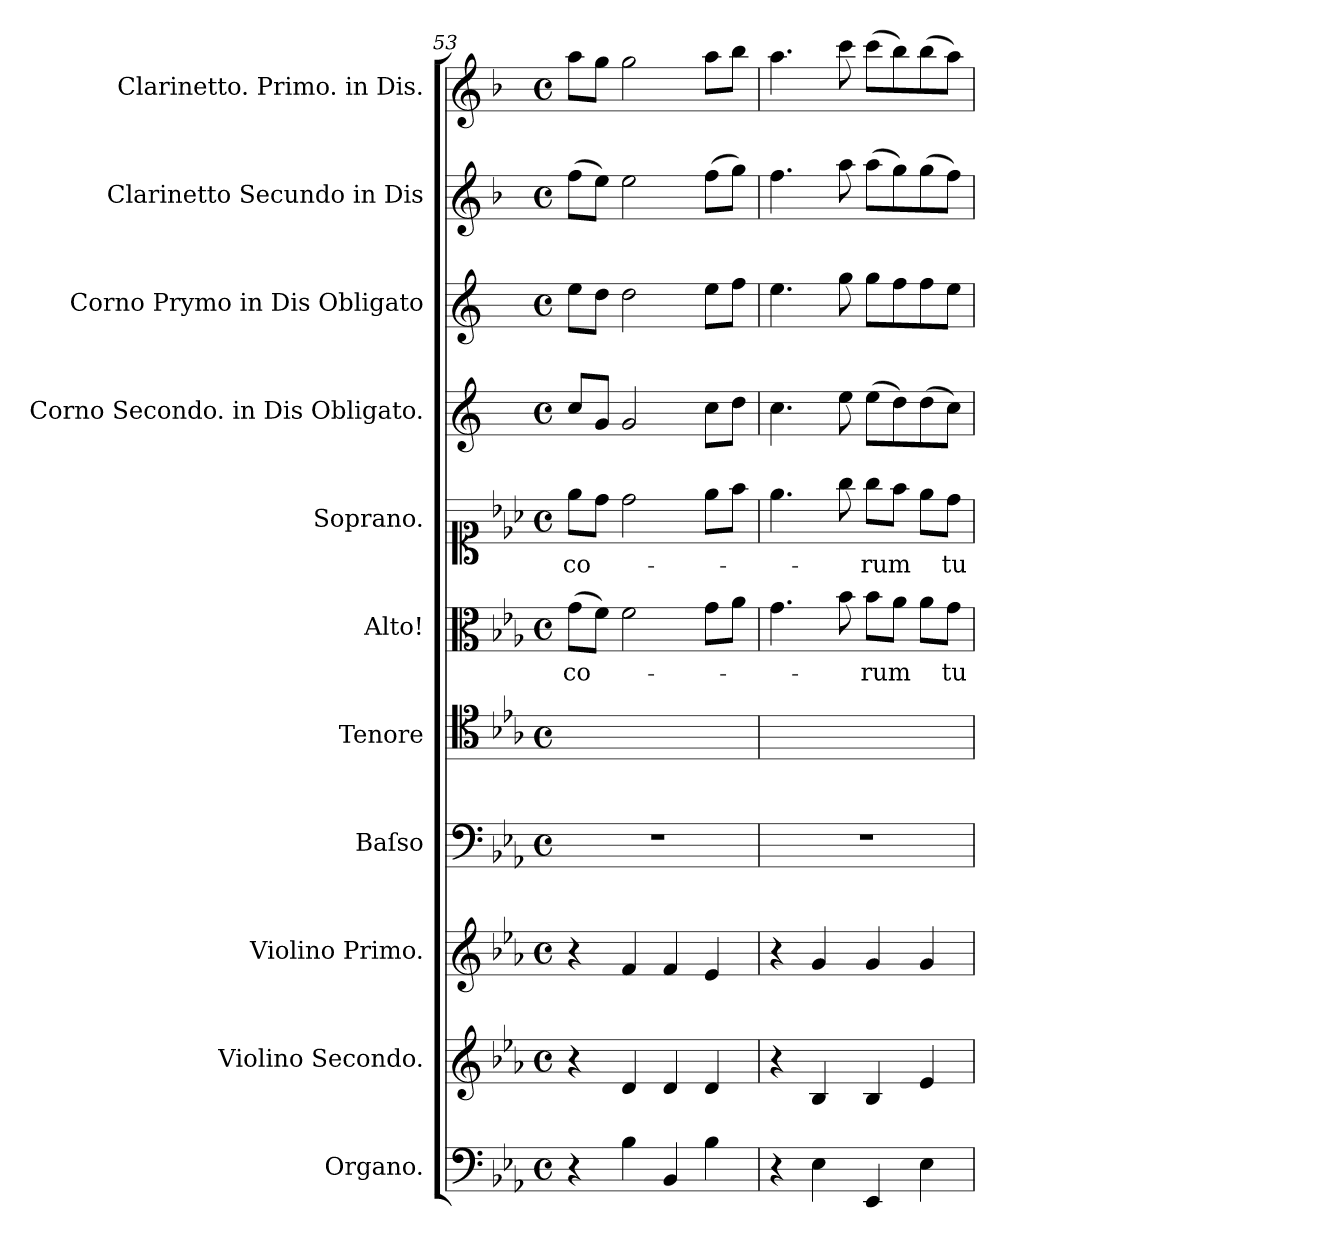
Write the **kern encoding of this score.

**kern	**kern	**kern	**kern	**kern	**kern	**text	**kern	**text	**kern	**kern	**kern	**kern
*part11	*part10	*part9	*part8	*part7	*part6	*part6	*part5	*part5	*part4	*part3	*part2	*part1
*staff11	*staff10	*staff9	*staff8	*staff7	*staff6	*staff6	*staff5	*staff5	*staff4	*staff3	*staff2	*staff1
*I"Organo.	*I"Violino Secondo.	*I"Violino Primo.	*I"Baſso	*I"Tenore	*I"Alto!	*	*I"Soprano.	*	*I"Corno Secondo. in Dis Obligato.	*I"Corno Prymo in Dis Obligato	*I"Clarinetto Secundo in Dis	*I"Clarinetto. Primo. in Dis.
*I'org	*I'vl2	*I'vl1	*I'B	*I'T	*I'A	*	*I'S	*	*I'cor2	*I'cor1	*I'Cl.	*I'Cl.
*clefF4	*clefG2	*clefG2	*clefF4	*clefC4	*clefC3	*	*clefC1	*	*clefG2	*clefG2	*clefG2	*clefG2
*	*	*	*	*	*	*	*	*	*ITrd5c9	*ITrd5c9	*ITrd1c2	*ITrd1c2
*k[b-e-a-]	*k[b-e-a-]	*k[b-e-a-]	*k[b-e-a-]	*k[b-e-a-]	*k[b-e-a-]	*	*k[b-e-a-]	*	*k[b-e-a-]	*k[b-e-a-]	*k[b-e-a-]	*k[b-e-a-]
*M4/4	*M4/4	*M4/4	*M4/4	*M4/4	*M4/4	*	*M4/4	*	*M4/4	*M4/4	*M4/4	*M4/4
*met(c)	*met(c)	*met(c)	*met(c)	*met(c)	*met(c)	*	*met(c)	*	*met(c)	*met(c)	*met(c)	*met(c)
=53	=53	=53	=53	=53	=53	=53	=53	=53	=53	=53	=53	=53
4r	4r	4r	1r	1ryy	(8g\L	-co-	8ee-\L	-co-	8e-/L	8g\L	(8ee-\L	8gg\L
.	.	.	.	.	8f\J)	.	8dd\J	.	8B-/J	8f\J	8dd\J)	8ff\J
4B-\	4d/	4f/	.	.	2f\	.	2dd\	.	2B-/	2f\	2dd\	2ff\
4BB-/	4d/	4f/	.	.	.	.	.	.	.	.	.	.
4B-\	4d/	4e-/	.	.	8g\L	.	8ee-\L	.	8e-\L	8g\L	(8ee-\L	8gg\L
.	.	.	.	.	8a-\J	.	8ff\J	.	8f\J	8a-\J	8ff\J)	8aa-\J
=54	=54	=54	=54	=54	=54	=54	=54	=54	=54	=54	=54	=54
4r	4r	4r	1r	1ryy	4.g\	.	4.ee-\	.	4.e-\	4.g\	4.ee-\	4.gg\
4E-\	4B-/	4g/	.	.	.	.	.	.	.	.	.	.
.	.	.	.	.	8b-\	.	8gg\	.	8g\	8b-\	8gg\	8bb-\
4EE-/	4B-/	4g/	.	.	8b-\L	-rum	8gg\L	-rum	(8g\L	8b-\L	(8gg\L	(8bb-\L
.	.	.	.	.	8a-\J	.	8ff\J	.	8f\)	8a-\	8ff\)	8aa-\)
4E-\	4e-/	4g/	.	.	8a-\L	.	8ee-\L	.	(8f\	8a-\	(8ff\	(8aa-\
.	.	.	.	.	8g\J	tu-	8dd\J	tu-	8e-\J)	8g\J	8ee-\J)	8gg\J)
=	=	=	=	=	=	=	=	=	=	=	=	=
*-	*-	*-	*-	*-	*-	*-	*-	*-	*-	*-	*-	*-
